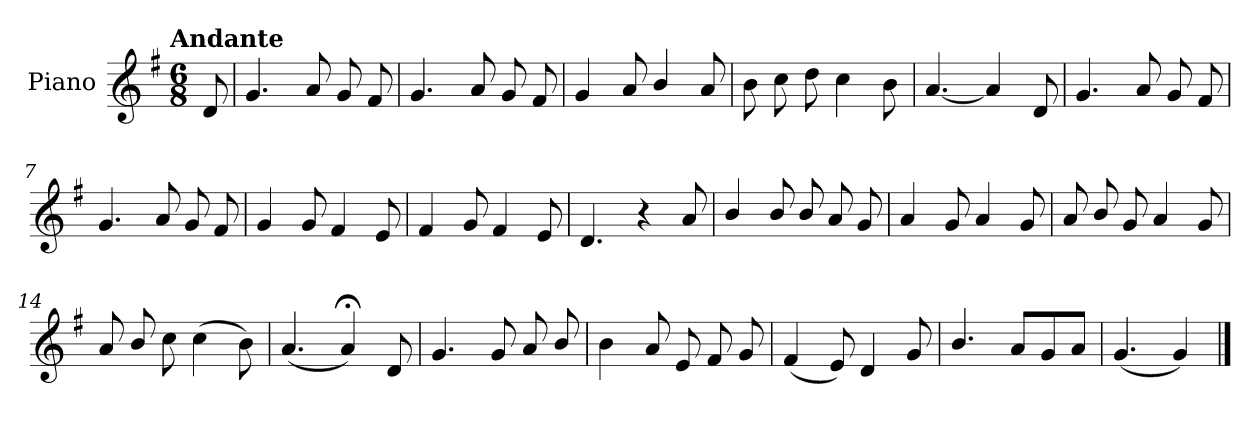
**kern
*part1
*staff1
*I"Piano
*I'Pno.
*clefG2
*k[f#]
!!LO:TX:omd:t=Andante
*M6/8
*MM92
=
8d/
=1
4.g/
8a/
8g/
8f#/
=2
4.g/
8a/
8g/
8f#/
=3
4g/
8a/
4b/
8a/
=4
8b\
8cc\
8dd\
4cc\
8b\
!!LO:LB:g=z
=5
[4.a/
4a/]
8d/
=6
4.g/
8a/
8g/
8f#/
=7
4.g/
8a/
8g/
8f#/
=8
4g/
8g/
4f#/
8e/
=9
4f#/
8g/
4f#/
8e/
=10
4.d/
4r
8a/
!!LO:LB:g=z
=11
4b/
8b/
8b/
8a/
8g/
=12
4a/
8g/
4a/
8g/
=13
8a/
8b/
8g/
4a/
8g/
=14
8a/
8b/
8cc\
(>4cc\
8b\)
=15
(<4.a/
4a;</)
8d/
!!LO:LB:g=z
=16
4.g/
8g/
8a/
8b/
=17
4b\
8a/
8e/
8f#/
8g/
=18
(<4f#/
8e/)
4d/
8g/
=19
4.b/
8a/L
8g/
8a/J
=20
(<4.g/
4g/)
==
*-
